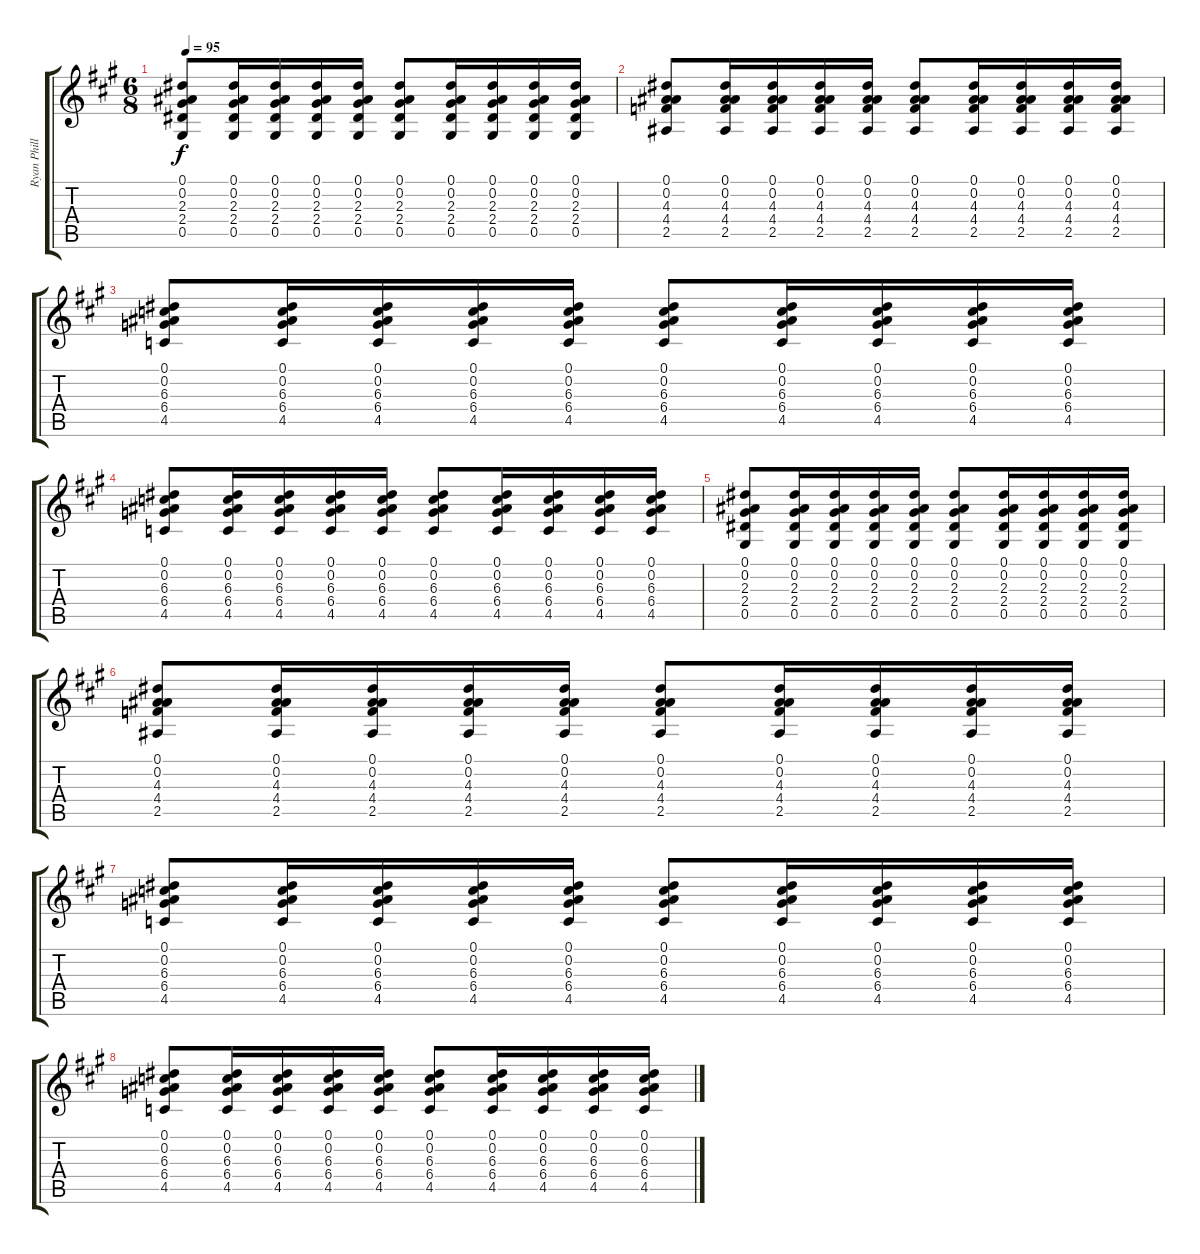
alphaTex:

\track ("Ryan Phillips" "Ryan Phill") {instrument acousticguitarsteel}
\staff {score tabs}
\tuning (Eb4 Bb3 Gb3 Db3 Ab2 Db2) {hide}
\ts (6 8)
\tempo 95
\clef g2
\ks a
(0.1 0.2 2.3 2.4 0.5).8{dy f} (0.1 0.2 2.3 2.4 0.5).16 (0.1 0.2 2.3 2.4 0.5).16 (0.1 0.2 2.3 2.4 0.5).16 (0.1 0.2 2.3 2.4 0.5).16 (0.1 0.2 2.3 2.4 0.5).8 (0.1 0.2 2.3 2.4 0.5).16 (0.1 0.2 2.3 2.4 0.5).16 (0.1 0.2 2.3 2.4 0.5).16 (0.1 0.2 2.3 2.4 0.5).16 |
(0.1 0.2 4.3 4.4 2.5).8 (0.1 0.2 4.3 4.4 2.5).16 (0.1 0.2 4.3 4.4 2.5).16 (0.1 0.2 4.3 4.4 2.5).16 (0.1 0.2 4.3 4.4 2.5).16 (0.1 0.2 4.3 4.4 2.5).8 (0.1 0.2 4.3 4.4 2.5).16 (0.1 0.2 4.3 4.4 2.5).16 (0.1 0.2 4.3 4.4 2.5).16 (0.1 0.2 4.3 4.4 2.5).16 |
(0.1 0.2 6.3 6.4 4.5).8 (0.1 0.2 6.3 6.4 4.5).16 (0.1 0.2 6.3 6.4 4.5).16 (0.1 0.2 6.3 6.4 4.5).16 (0.1 0.2 6.3 6.4 4.5).16 (0.1 0.2 6.3 6.4 4.5).8 (0.1 0.2 6.3 6.4 4.5).16 (0.1 0.2 6.3 6.4 4.5).16 (0.1 0.2 6.3 6.4 4.5).16 (0.1 0.2 6.3 6.4 4.5).16 |
(0.1 0.2 6.3 6.4 4.5).8 (0.1 0.2 6.3 6.4 4.5).16 (0.1 0.2 6.3 6.4 4.5).16 (0.1 0.2 6.3 6.4 4.5).16 (0.1 0.2 6.3 6.4 4.5).16 (0.1 0.2 6.3 6.4 4.5).8 (0.1 0.2 6.3 6.4 4.5).16 (0.1 0.2 6.3 6.4 4.5).16 (0.1 0.2 6.3 6.4 4.5).16 (0.1 0.2 6.3 6.4 4.5).16 |
(0.1 0.2 2.3 2.4 0.5).8 (0.1 0.2 2.3 2.4 0.5).16 (0.1 0.2 2.3 2.4 0.5).16 (0.1 0.2 2.3 2.4 0.5).16 (0.1 0.2 2.3 2.4 0.5).16 (0.1 0.2 2.3 2.4 0.5).8 (0.1 0.2 2.3 2.4 0.5).16 (0.1 0.2 2.3 2.4 0.5).16 (0.1 0.2 2.3 2.4 0.5).16 (0.1 0.2 2.3 2.4 0.5).16 |
(0.1 0.2 4.3 4.4 2.5).8 (0.1 0.2 4.3 4.4 2.5).16 (0.1 0.2 4.3 4.4 2.5).16 (0.1 0.2 4.3 4.4 2.5).16 (0.1 0.2 4.3 4.4 2.5).16 (0.1 0.2 4.3 4.4 2.5).8 (0.1 0.2 4.3 4.4 2.5).16 (0.1 0.2 4.3 4.4 2.5).16 (0.1 0.2 4.3 4.4 2.5).16 (0.1 0.2 4.3 4.4 2.5).16 |
(0.1 0.2 6.3 6.4 4.5).8 (0.1 0.2 6.3 6.4 4.5).16 (0.1 0.2 6.3 6.4 4.5).16 (0.1 0.2 6.3 6.4 4.5).16 (0.1 0.2 6.3 6.4 4.5).16 (0.1 0.2 6.3 6.4 4.5).8 (0.1 0.2 6.3 6.4 4.5).16 (0.1 0.2 6.3 6.4 4.5).16 (0.1 0.2 6.3 6.4 4.5).16 (0.1 0.2 6.3 6.4 4.5).16 |
(0.1 0.2 6.3 6.4 4.5).8 (0.1 0.2 6.3 6.4 4.5).16 (0.1 0.2 6.3 6.4 4.5).16 (0.1 0.2 6.3 6.4 4.5).16 (0.1 0.2 6.3 6.4 4.5).16 (0.1 0.2 6.3 6.4 4.5).8 (0.1 0.2 6.3 6.4 4.5).16 (0.1 0.2 6.3 6.4 4.5).16 (0.1 0.2 6.3 6.4 4.5).16 (0.1 0.2 6.3 6.4 4.5).16
